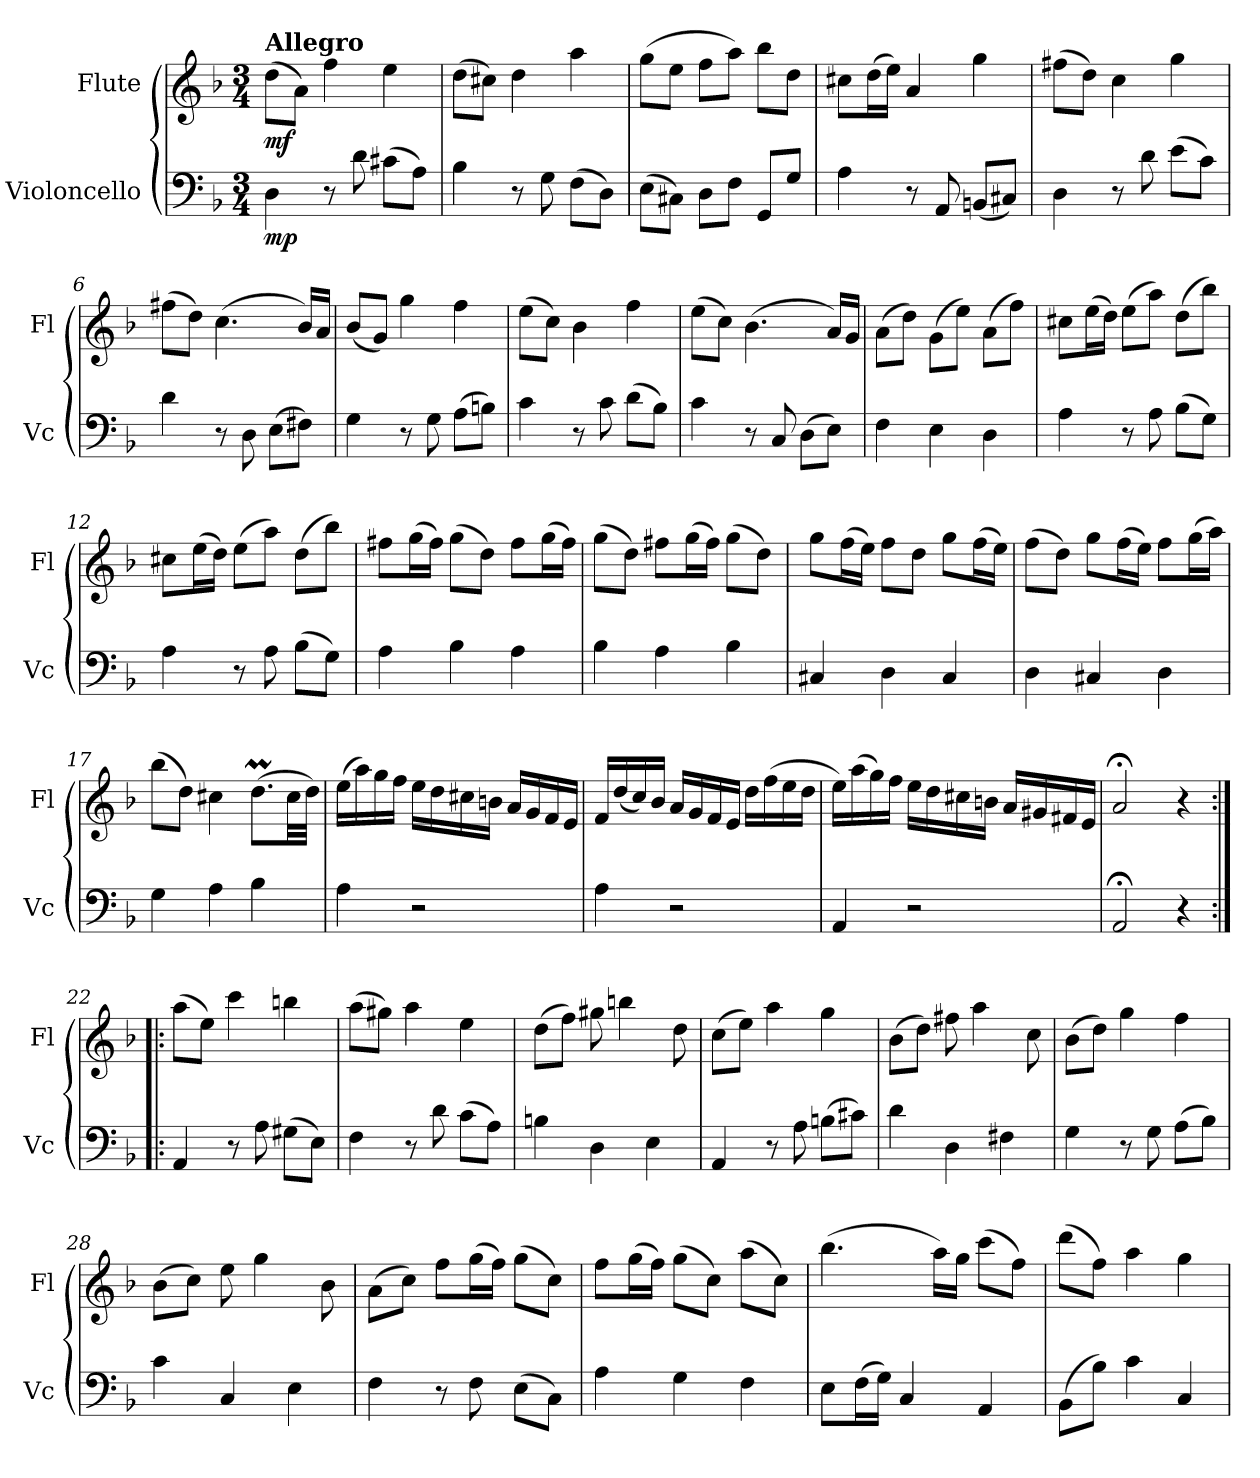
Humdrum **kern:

**kern	**dynam	**kern	**dynam
*part2	*part2	*part1	*part1
*staff2	*staff2	*staff1	*staff1
*I"Violoncello	*	*I"Flute	*
*I'Vc	*	*I'Fl	*
*clefF4	*	*clefG2	*
*k[b-]	*	*k[b-]	*
*M3/4	*	*M3/4	*
*MM110	*	*MM110	*
=1	=1	=1	=1
!	!	!LO:TX:a:B:t=Allegro	!
!	!LO:DY:b	!	!LO:DY:b
4D\	mp	(>8dd\L	mf
.	.	8a\J)	.
8r	.	4ff\	.
8d\	.	.	.
(>8c#X\L	.	4ee\	.
8A\J)	.	.	.
=2	=2	=2	=2
4B-\	.	(>8dd\L	.
.	.	8cc#X\J)	.
8r	.	4dd\	.
8G\	.	.	.
(>8F\L	.	4aa\	.
8D\J)	.	.	.
=3	=3	=3	=3
(>8E\L	.	(>8gg\L	.
8C#X\J)	.	8ee\J	.
8D\L	.	8ff\L	.
8F\J	.	8aa\J)	.
8GG/L	.	8bb-\L	.
8G/J	.	8dd\J	.
=4	=4	=4	=4
4A\	.	8cc#X\L	.
.	.	(>16dd\L	.
.	.	16ee\JJ)	.
8r	.	4a/	.
8AA/	.	.	.
(<8BBn/L	.	4gg\	.
8C#X/J)	.	.	.
=5	=5	=5	=5
4D\	.	(>8ff#X\L	.
.	.	8dd\J)	.
8r	.	4cc\	.
8d\	.	.	.
(>8e\L	.	4gg\	.
8c\J)	.	.	.
!!LO:LB:g=z
=6	=6	=6	=6
4d\	.	(>8ff#X\L	.
.	.	8dd\J)	.
8r	.	(>4.cc\	.
8D\	.	.	.
(>8E\L	.	.	.
8F#X\J)	.	16b-/LL)	.
.	.	16a/JJ	.
=7	=7	=7	=7
4G\	.	(<8b-/L	.
.	.	8g/J)	.
8r	.	4gg\	.
8G\	.	.	.
(>8A\L	.	4ff\	.
8Bn\J)	.	.	.
=8	=8	=8	=8
4c\	.	(>8ee\L	.
.	.	8cc\J)	.
8r	.	4b-\	.
8c\	.	.	.
(>8d\L	.	4ff\	.
8B-\J)	.	.	.
=9	=9	=9	=9
4c\	.	(>8ee\L	.
.	.	8cc\J)	.
8r	.	(>4.b-\	.
8C/	.	.	.
(>8D\L	.	.	.
8E\J)	.	16a/LL)	.
.	.	16g/JJ	.
=10	=10	=10	=10
4F\	.	(>8a\L	.
.	.	8dd\J)	.
4E\	.	(>8g\L	.
.	.	8ee\J)	.
4D\	.	(>8a\L	.
.	.	8ff\J)	.
=11	=11	=11	=11
4A\	.	8cc#X\L	.
.	.	(>16ee\L	.
.	.	16dd\JJ)	.
8r	.	(>8ee\L	.
8A\	.	8aa\J)	.
(>8B-\L	.	(>8dd\L	.
8G\J)	.	8bb-\J)	.
!!LO:PB:g=z
=12	=12	=12	=12
4A\	.	8cc#X\L	.
.	.	(>16ee\L	.
.	.	16dd\JJ)	.
8r	.	(>8ee\L	.
8A\	.	8aa\J)	.
(>8B-\L	.	(>8dd\L	.
8G\J)	.	8bb-\J)	.
=13	=13	=13	=13
4A\	.	8ff#X\L	.
.	.	(>16gg\L	.
.	.	16ff#\JJ)	.
4B-\	.	(>8gg\L	.
.	.	8dd\J)	.
4A\	.	8ff#\L	.
.	.	(>16gg\L	.
.	.	16ff#\JJ)	.
=14	=14	=14	=14
4B-\	.	(>8gg\L	.
.	.	8dd\J)	.
4A\	.	8ff#X\L	.
.	.	(>16gg\L	.
.	.	16ff#\JJ)	.
4B-\	.	(>8gg\L	.
.	.	8dd\J)	.
=15	=15	=15	=15
4C#X/	.	8gg\L	.
.	.	(>16ff\L	.
.	.	16ee\JJ)	.
4D\	.	8ff\L	.
.	.	8dd\J	.
4C#/	.	8gg\L	.
.	.	(>16ff\L	.
.	.	16ee\JJ)	.
=16	=16	=16	=16
4D\	.	(>8ff\L	.
.	.	8dd\J)	.
4C#X/	.	8gg\L	.
.	.	(>16ff\L	.
.	.	16ee\JJ)	.
4D\	.	8ff\L	.
.	.	(>16gg\L	.
.	.	16aa\JJ)	.
=17	=17	=17	=17
4G\	.	(>8bb-\L	.
.	.	8dd\J)	.
4A\	.	4cc#X\	.
4B-\	.	(>8.ddM\L	.
.	.	32cc#\LL	.
.	.	32dd\JJJ)	.
!!LO:LB:g=z
=18	=18	=18	=18
4A\	.	(>16ee\LL	.
.	.	16aa\)	.
.	.	16gg\	.
.	.	16ff\JJ	.
2r	.	16ee\LL	.
.	.	16dd\	.
.	.	16cc#X\	.
.	.	16bn\JJ	.
.	.	16a/LL	.
.	.	16g/	.
.	.	16f/	.
.	.	16e/JJ	.
=19	=19	=19	=19
4A\	.	16f/LL	.
.	.	(<16dd/	.
.	.	16cc/)	.
.	.	16b-/JJ	.
2r	.	16a/LL	.
.	.	16g/	.
.	.	16f/	.
.	.	16e/JJ	.
.	.	16dd\LL	.
.	.	(>16ff\	.
.	.	16ee\	.
.	.	16dd\JJ	.
=20	=20	=20	=20
4AA/	.	16ee\LL)	.
.	.	(>16aa\	.
.	.	16gg\)	.
.	.	16ff\JJ	.
2r	.	16ee\LL	.
.	.	16dd\	.
.	.	16cc#X\	.
.	.	16bn\JJ	.
.	.	16a/LL	.
.	.	16g#X/	.
.	.	16f#X/	.
.	.	16e/JJ	.
=21	=21	=21	=21
2AA;</	.	2a;</	.
4r	.	4r	.
!!LO:LB:g=z
=22:|!|:	=22:|!|:	=22:|!|:	=22:|!|:
4AA/	.	(>8aa\L	.
.	.	8ee\J)	.
8r	.	4ccc\	.
8A\	.	.	.
(>8G#X\L	.	4bbn\	.
8E\J)	.	.	.
=23	=23	=23	=23
4F\	.	(>8aa\L	.
.	.	8gg#X\J)	.
8r	.	4aa\	.
8d\	.	.	.
(>8c\L	.	4ee\	.
8A\J)	.	.	.
=24	=24	=24	=24
4Bn\	.	(>8dd\L	.
.	.	8ff\J)	.
4D\	.	8gg#X\	.
.	.	4bbn\	.
4E\	.	.	.
.	.	8dd\	.
=25	=25	=25	=25
4AA/	.	(>8cc\L	.
.	.	8ee\J)	.
8r	.	4aa\	.
8A\	.	.	.
(>8Bn\L	.	4gg\	.
8c#X\J)	.	.	.
=26	=26	=26	=26
4d\	.	(>8b-\L	.
.	.	8dd\J)	.
4D\	.	8ff#X\	.
.	.	4aa\	.
4F#X\	.	.	.
.	.	8cc\	.
=27	=27	=27	=27
4G\	.	(>8b-\L	.
.	.	8dd\J)	.
8r	.	4gg\	.
8G\	.	.	.
(>8A\L	.	4ff\	.
8B-\J)	.	.	.
!!LO:LB:g=z
=28	=28	=28	=28
4c\	.	(>8b-\L	.
.	.	8cc\J)	.
4C/	.	8ee\	.
.	.	4gg\	.
4E\	.	.	.
.	.	8b-\	.
=29	=29	=29	=29
4F\	.	(>8a\L	.
.	.	8cc\J)	.
8r	.	8ff\L	.
8F\	.	(>16gg\L	.
.	.	16ff\JJ)	.
(>8E\L	.	(>8gg\L	.
8C\J)	.	8cc\J)	.
=30	=30	=30	=30
4A\	.	8ff\L	.
.	.	(>16gg\L	.
.	.	16ff\JJ)	.
4G\	.	(>8gg\L	.
.	.	8cc\J)	.
4F\	.	(>8aa\L	.
.	.	8cc\J)	.
=31	=31	=31	=31
8E\L	.	(>4.bb-\	.
(>16F\L	.	.	.
16G\JJ)	.	.	.
4C/	.	.	.
.	.	16aa\LL)	.
.	.	16gg\JJ	.
4AA/	.	(>8ccc\L	.
.	.	8ff\J)	.
=32	=32	=32	=32
(>8BB-\L	.	(>8ddd\L	.
8B-\J)	.	8ff\J)	.
4c\	.	4aa\	.
4C/	.	4gg\	.
=	=	=	=
*-	*-	*-	*-
